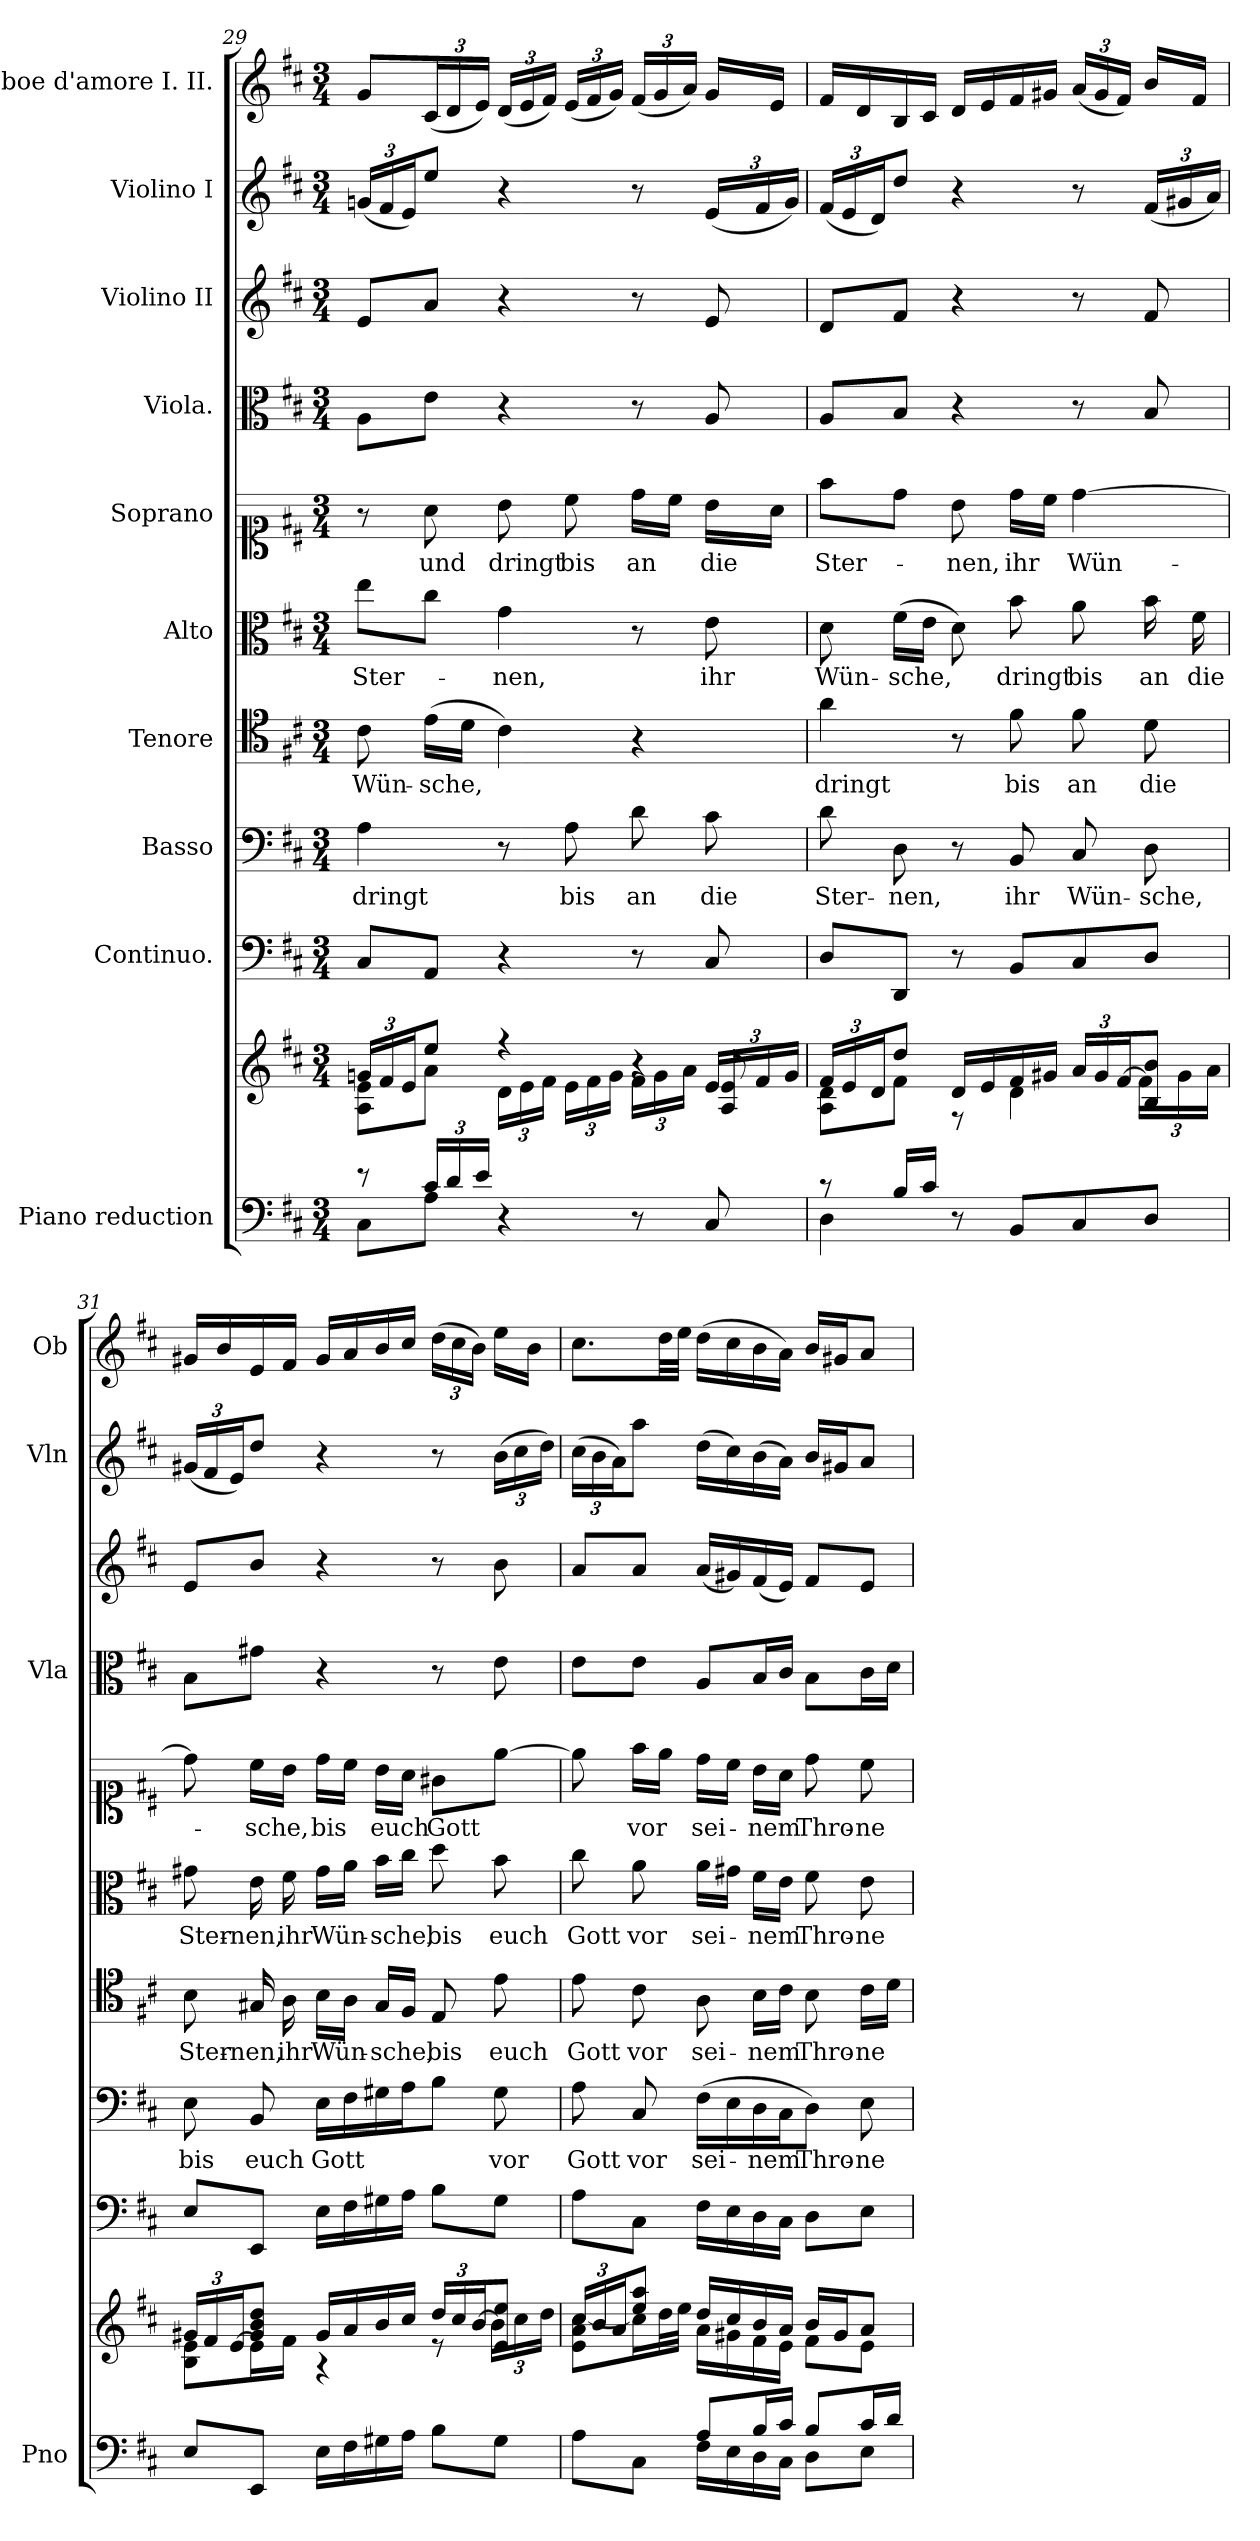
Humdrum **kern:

**kern	**kern	**kern	**kern	**text	**kern	**text	**kern	**text	**kern	**text	**kern	**kern	**kern	**kern
*part10	*part10	*part9	*part8	*part8	*part7	*part7	*part6	*part6	*part5	*part5	*part4	*part3	*part2	*part1
*staff11	*staff10	*staff9	*staff8	*staff8	*staff7	*staff7	*staff6	*staff6	*staff5	*staff5	*staff4	*staff3	*staff2	*staff1
*I"Piano reduction	*	*I"Continuo.	*I"Basso	*	*I"Tenore	*	*I"Alto	*	*I"Soprano	*	*I"Viola.	*I"Violino II	*I"Violino I	*I"Oboe d'amore I. II.
*I'Pno	*	*	*	*	*	*	*	*	*	*	*I'Vla	*	*I'Vln	*I'Ob
*clefF4	*clefG2	*clefF4	*clefF4	*	*clefC4	*	*clefC3	*	*clefC1	*	*clefC3	*clefG2	*clefG2	*clefG2
*k[f#c#]	*k[f#c#]	*k[f#c#]	*k[f#c#]	*	*k[f#c#]	*	*k[f#c#]	*	*k[f#c#]	*	*k[f#c#]	*k[f#c#]	*k[f#c#]	*k[f#c#]
*M3/4	*M3/4	*M3/4	*M3/4	*	*M3/4	*	*M3/4	*	*M3/4	*	*M3/4	*M3/4	*M3/4	*M3/4
=29	=29	=29	=29	=29	=29	=29	=29	=29	=29	=29	=29	=29	=29	=29
*^	*	*	*	*	*	*	*	*	*	*	*	*	*	*
*	*	*Xbrackettup	*	*	*	*	*	*	*	*	*	*	*	*	*
*	*	*^	*	*	*	*	*	*	*	*	*	*	*	*	*
*	*	*	*^	*	*	*	*	*	*	*	*	*	*	*	*	*
!	!	!	!	!	!	!	!LO:LY:b	!	!LO:LY:b	!	!LO:LY:b	!	!	!	!	!	!
*	*	*	*	*	*	*	*	*	*	*	*	*	*	*	*	*Xbrackettup	*
8r	8C#\L	24gn/LL	8A\ 8e\L	8ryy	8C#/L	4A\	dringt	8c#\	Wün-	8ee\L	Ster-	8r	.	8A\L	8e/L	(24gn/LL	8g/L
.	.	24f#/	.	.	.	.	.	.	.	.	.	.	.	.	.	24f#/	.
.	.	24e/J	.	.	.	.	.	.	.	.	.	.	.	.	.	24e/J)	.
*	*	*v	*v	*v	*	*	*	*	*	*	*	*	*	*	*	*	*
*Xbrackettup	*	*	*	*	*	*	*	*	*	*	*	*	*	*	*
*	*	*^	*	*	*	*	*	*	*	*	*	*	*	*	*
!	!	!	!	!	!	!	!	!LO:LY:b	!	!	!	!LO:LY:b	!	!	!	!
*	*	*	*	*	*	*	*	*	*	*	*	*	*	*	*	*Xbrackettup
24c#/LL	8A\J	8ee/J	8a\J	8AA/J	.	.	(16e\LL	sche,	8cc#\J	.	8a\	und	8e\J	8a/J	8ee/J	(24c#/L
24d/	.	.	.	.	.	.	.	.	.	.	.	.	.	.	.	24d/
.	.	.	.	.	.	.	16d\JJ	.	.	.	.	.	.	.	.	.
24e/JJ	.	.	.	.	.	.	.	.	.	.	.	.	.	.	.	24e/JJ)
!	!	!	!	!	!	!	!	!	!	!LO:LY:b	!	!LO:LY:b	!	!	!	!
4r	4ryy	4r	24d\LL	4r	8r	.	4c#\)	.	4g\	-nen,	8b\	dringt	4r	4r	4r	(24d/LL
.	.	.	24e\	.	.	.	.	.	.	.	.	.	.	.	.	24e/
.	.	.	24f#\JJ	.	.	.	.	.	.	.	.	.	.	.	.	24f#/JJ)
!	!	!	!	!	!	!LO:LY:b	!	!	!	!	!	!LO:LY:b	!	!	!	!
.	.	.	24e\LL	.	8A\	bis	.	.	.	.	8cc#\	bis	.	.	.	(24e/LL
.	.	.	24f#\	.	.	.	.	.	.	.	.	.	.	.	.	24f#/
.	.	.	24g\JJ	.	.	.	.	.	.	.	.	.	.	.	.	24g/JJ)
!	!	!	!	!	!	!LO:LY:b	!	!	!	!	!	!LO:LY:b	!	!	!	!
8r	8ryy	4r	24f#\LL	8r	8d\	an	4r	.	8r	.	16dd\LL	an	8r	8r	8r	(24f#/LL
.	.	.	24g\	.	.	.	.	.	.	.	.	.	.	.	.	24g/
.	.	.	.	.	.	.	.	.	.	.	16cc#\JJ	.	.	.	.	.
.	.	.	24a\JJ	.	.	.	.	.	.	.	.	.	.	.	.	24a/JJ)
*	*	*	*^	*	*	*	*	*	*	*	*	*	*	*	*	*
!	!	!	!	!	!	!	!LO:LY:b	!	!	!	!LO:LY:b	!	!LO:LY:b	!	!	!	!
8ryy	8C#/	.	24e/LL	8A/ 8e/	8C#/	8c#\	die	.	.	8e\	ihr	16b\LL	die	8A/	8e/	(24e/LL	16g/LL
.	.	.	24f#/	.	.	.	.	.	.	.	.	.	.	.	.	24f#/	.
.	.	.	.	.	.	.	.	.	.	.	.	16a\JJ	.	.	.	.	16e/JJ
.	.	.	24g/JJ	.	.	.	.	.	.	.	.	.	.	.	.	24g/JJ)	.
*	*	*	*v	*v	*	*	*	*	*	*	*	*	*	*	*	*	*
!!LO:PB:g=z
=30	=30	=30	=30	=30	=30	=30	=30	=30	=30	=30	=30	=30	=30	=30	=30	=30
!	!	!	!	!	!	!LO:LY:b	!	!LO:LY:b	!	!LO:LY:b	!	!LO:LY:b	!	!	!	!
8r	4D\	24f#/LL	8A\ 8d\L	8D/L	8d\	Ster-	4a\	dringt	8d\	Wün-	8ff#\L	Ster-	8A/L	8d/L	(24f#/LL	16f#/LL
.	.	24e/	.	.	.	.	.	.	.	.	.	.	.	.	24e/	.
.	.	.	.	.	.	.	.	.	.	.	.	.	.	.	.	16d/
.	.	24d/J	.	.	.	.	.	.	.	.	.	.	.	.	24d/J)	.
!	!	!	!	!	!	!LO:LY:b	!	!	!	!LO:LY:b	!	!	!	!	!	!
16B/LL	.	8dd/J	8f#\J	8DD/J	8D\	-nen,	.	.	(16f#\LL	sche,	8dd\J	.	8B/J	8f#/J	8dd/J	16B/
16c#/JJ	.	.	.	.	.	.	.	.	16e\JJ	.	.	.	.	.	.	16c#/JJ
!	!	!	!	!	!	!	!	!	!	!	!	!LO:LY:b	!	!	!	!
8r	8ryy	16d/LL	8r	8r	8r	.	8r	.	8d\)	.	8b\	-nen,	4r	4r	4r	16d/LL
.	.	16e/	.	.	.	.	.	.	.	.	.	.	.	.	.	16e/
!	!	!	!	!	!	!LO:LY:b	!	!LO:LY:b	!	!LO:LY:b	!	!LO:LY:b	!	!	!	!
8BB/L	8ryy	16f#/	4d\	8BB/L	8BB/	ihr	8f#\	bis	8b\	dringt	16dd\LL	ihr	.	.	.	16f#/
.	.	16g#X/JJ	.	.	.	.	.	.	.	.	16cc#\JJ	.	.	.	.	16g#X/JJ
!	!	!	!	!	!	!LO:LY:b	!	!LO:LY:b	!	!LO:LY:b	!	!LO:LY:b	!	!	!	!
8C#/	4ryy	24a/LL	.	8C#/	8C#/	Wün-	8f#\	an	8a\	bis	[4dd\	Wün-	8r	8r	8r	(24a/LL
.	.	24g#/	.	.	.	.	.	.	.	.	.	.	.	.	.	24g#/
.	.	[<24f#/J	.	.	.	.	.	.	.	.	.	.	.	.	.	24f#/JJ)
!	!	!	!	!	!	!LO:LY:b	!	!LO:LY:b	!	!LO:LY:b	!	!	!	!	!	!
8D/J	.	8B/ 8b/J	24f#\LL]	8D/J	8D\	sche,	8d\	die	16b\	an	.	.	8B/	8f#/	(24f#/LL	16b/LL
.	.	.	24g#\	.	.	.	.	.	.	.	.	.	.	.	24g#X/	.
!	!	!	!	!	!	!	!	!	!	!LO:LY:b	!	!	!	!	!	!
.	.	.	.	.	.	.	.	.	16f#\	die	.	.	.	.	.	16f#/JJ
.	.	.	24a\JJ	.	.	.	.	.	.	.	.	.	.	.	24a/JJ)	.
*v	*v	*	*	*	*	*	*	*	*	*	*	*	*	*	*	*
=31	=31	=31	=31	=31	=31	=31	=31	=31	=31	=31	=31	=31	=31	=31	=31
!	!	!	!	!	!LO:LY:b	!	!LO:LY:b	!	!LO:LY:b	!	!	!	!	!	!
8E/L	24g#X/LL	8B\ 8e\L	8E/L	8E\	bis	8B\	Ster-	8g#X\	Ster-	8dd\]	.	8B\L	8e/L	(24g#X/LL	16g#X/LL
.	24f#/	.	.	.	.	.	.	.	.	.	.	.	.	24f#/	.
.	.	.	.	.	.	.	.	.	.	.	.	.	.	.	16b/
.	[<24e/J	.	.	.	.	.	.	.	.	.	.	.	.	24e/J)	.
!	!	!	!	!	!LO:LY:b	!	!LO:LY:b	!	!LO:LY:b	!	!LO:LY:b	!	!	!	!
8EE/J	8g#/ 8b/ 8dd/J	16e\L]	8EE/J	8BB/	euch	16G#X/	-nen,	16e\	-nen,	16cc#\LL	sche,	8g#X\J	8b/J	8dd/J	16e/
!	!	!	!	!	!	!	!LO:LY:b	!	!LO:LY:b	!	!	!	!	!	!
.	.	16f#\JJ	.	.	.	16A\	ihr	16f#\	ihr	16b\JJ	.	.	.	.	16f#/JJ
!	!	!	!	!	!LO:LY:b	!	!LO:LY:b	!	!LO:LY:b	!	!LO:LY:b	!	!	!	!
16E\LL	16g#/LL	4r	16E\LL	16E\LL	Gott	16B\LL	Wün-	16g#\LL	Wün-	16dd\LL	bis	4r	4r	4r	16g#/LL
16F#\	16a/	.	16F#\	16F#\	.	16A\JJ	.	16a\JJ	.	16cc#\JJ	.	.	.	.	16a/
!	!	!	!	!	!	!	!LO:LY:b	!	!LO:LY:b	!	!LO:LY:b	!	!	!	!
16G#X\	16b/	.	16G#X\	16G#X\	.	16G#/LL	sche,	16b\LL	sche,	16b\LL	euch	.	.	.	16b/
16A\JJ	16cc#/JJ	.	16A\JJ	16A\J	.	16F#/JJ	.	16cc#\JJ	.	16a\JJ	.	.	.	.	16cc#/JJ
!	!	!	!	!	!	!	!LO:LY:b	!	!LO:LY:b	!	!LO:LY:b	!	!	!	!
8B\L	24dd/LL	8r	8B\L	8B\J	.	8E/	bis	8dd\	bis	8g#X\L	Gott	8r	8r	8r	(24dd\LL
.	24cc#/	.	.	.	.	.	.	.	.	.	.	.	.	.	24cc#\
.	[<24b/J	.	.	.	.	.	.	.	.	.	.	.	.	.	24b\JJ)
!	!	!	!	!	!LO:LY:b	!	!LO:LY:b	!	!LO:LY:b	!	!	!	!	!	!
8G#\J	8e/ 8ee/J	24b\LL]	8G#\J	8G#\	vor	8e\	euch	8b\	euch	[8ee\J	.	8e\	8b\	(24b\LL	16ee\LL
.	.	24cc#\	.	.	.	.	.	.	.	.	.	.	.	24cc#\	.
.	.	.	.	.	.	.	.	.	.	.	.	.	.	.	16b\JJ
.	.	24dd\JJ	.	.	.	.	.	.	.	.	.	.	.	24dd\JJ)	.
=32	=32	=32	=32	=32	=32	=32	=32	=32	=32	=32	=32	=32	=32	=32	=32
*^	*	*	*	*	*	*	*	*	*	*	*	*	*	*	*
!	!	!	!	!	!	!LO:LY:b	!	!LO:LY:b	!	!LO:LY:b	!	!	!	!	!	!
4ryy	8A\L	24cc#/LL	8e\ 8a\ [8cc#\L	8A\L	8A\	Gott	8e\	Gott	8cc#\	Gott	8ee\]	.	8e\L	8a/L	(24cc#\LL	8.cc#\L
.	.	24b/	.	.	.	.	.	.	.	.	.	.	.	.	24b\	.
.	.	24a/J	.	.	.	.	.	.	.	.	.	.	.	.	24a\J)	.
!	!	!	!	!	!	!LO:LY:b	!	!LO:LY:b	!	!LO:LY:b	!	!LO:LY:b	!	!	!	!
.	8C#\J	8ee/ 8aa/J	16cc#\L]	8C#\J	8C#/	vor	8c#\	vor	8a\	vor	16ff#\LL	vor	8e\J	8a/J	8aa\J	.
.	.	.	32dd\L	.	.	.	.	.	.	.	16ee\JJ	.	.	.	.	32dd\LL
.	.	.	32ee\JJJ	.	.	.	.	.	.	.	.	.	.	.	.	32ee\JJJ
!	!	!	!	!	!	!LO:LY:b	!	!LO:LY:b	!	!LO:LY:b	!	!LO:LY:b	!	!	!	!
8A/L	16F#\LL	16dd/LL	16a\LL	16F#\LL	(16F#\LL	sei-	8A\	sei-	16a\LL	sei-	16dd\LL	sei-	8A/L	(16a/LL	(16dd\LL	(16dd\LL
.	16E\	16cc#/	16g#X\	16E\	16E\	.	.	.	16g#X\JJ	.	16cc#\JJ	.	.	16g#X/)	16cc#\)	16cc#\
!	!	!	!	!	!	!LO:LY:b	!	!LO:LY:b	!	!LO:LY:b	!	!LO:LY:b	!	!	!	!
16B/L	16D\	16b/	16f#\	16D\	16D\	-nem	16B\LL	-nem	16f#\LL	-nem	16b\LL	-nem	16B/L	(16f#/	(16b\	16b\
16c#/JJ	16C#\JJ	16a/JJ	16e\JJ	16C#\JJ	16C#\J	.	16c#\JJ	.	16e\JJ	.	16a\JJ	.	16c#/JJ	16e/JJ)	16a\JJ)	16a\JJ)
!	!	!	!	!	!	!LO:LY:b	!	!LO:LY:b	!	!LO:LY:b	!	!LO:LY:b	!	!	!	!
8B/L	8D\L	16b/LL	8f#\L	8D\L	8D\J)	Thro-	8B\	Thro-	8f#\	Thro-	8dd\	Thro-	8B\L	8f#/L	16b/LL	16b/LL
.	.	16g#/J	.	.	.	.	.	.	.	.	.	.	.	.	16g#X/J	16g#X/J
!	!	!	!	!	!	!LO:LY:b	!	!LO:LY:b	!	!LO:LY:b	!	!LO:LY:b	!	!	!	!
16c#/L	8E\J	8a/J	8e\J	8E\J	8E\	-ne	16c#\LL	-ne	8e\	-ne	8cc#\	-ne	16c#\L	8e/J	8a/J	8a/J
16d/JJ	.	.	.	.	.	.	16d\JJ	.	.	.	.	.	16d\JJ	.	.	.
*v	*v	*	*	*	*	*	*	*	*	*	*	*	*	*	*	*
*	*v	*v	*	*	*	*	*	*	*	*	*	*	*	*	*
=	=	=	=	=	=	=	=	=	=	=	=	=	=	=
*-	*-	*-	*-	*-	*-	*-	*-	*-	*-	*-	*-	*-	*-	*-
